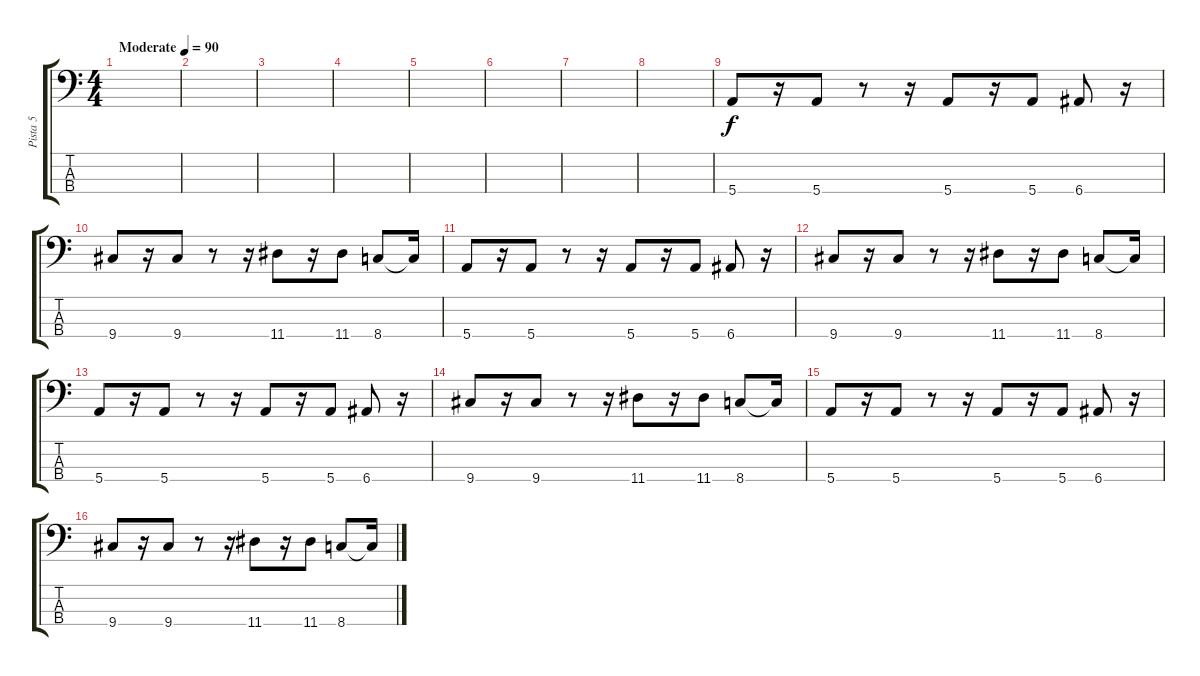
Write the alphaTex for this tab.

\track ("Pista 5" "Pista 5") {instrument slapbass1}
\staff {score tabs}
\tuning (G2 D2 A1 E1) {hide}
\ts (4 4)
\tempo (90 "Moderate")
\clef f4
\ks c
|
|
|
|
|
|
|
|
5.4.8 r.16 5.4.8 r.8 r.16 5.4.8 r.16 5.4.8 6.4.8 r.16 |
9.4.8 r.16 9.4.8 r.8 r.16 11.4.8 r.16 11.4.8 8.4.8 8.4{t}.16 |
5.4.8 r.16 5.4.8 r.8 r.16 5.4.8 r.16 5.4.8 6.4.8 r.16 |
9.4.8 r.16 9.4.8 r.8 r.16 11.4.8 r.16 11.4.8 8.4.8 8.4{t}.16 |
5.4.8 r.16 5.4.8 r.8 r.16 5.4.8 r.16 5.4.8 6.4.8 r.16 |
9.4.8 r.16 9.4.8 r.8 r.16 11.4.8 r.16 11.4.8 8.4.8 8.4{t}.16 |
5.4.8 r.16 5.4.8 r.8 r.16 5.4.8 r.16 5.4.8 6.4.8 r.16 |
9.4.8 r.16 9.4.8 r.8 r.16 11.4.8 r.16 11.4.8 8.4.8 8.4{t}.16
